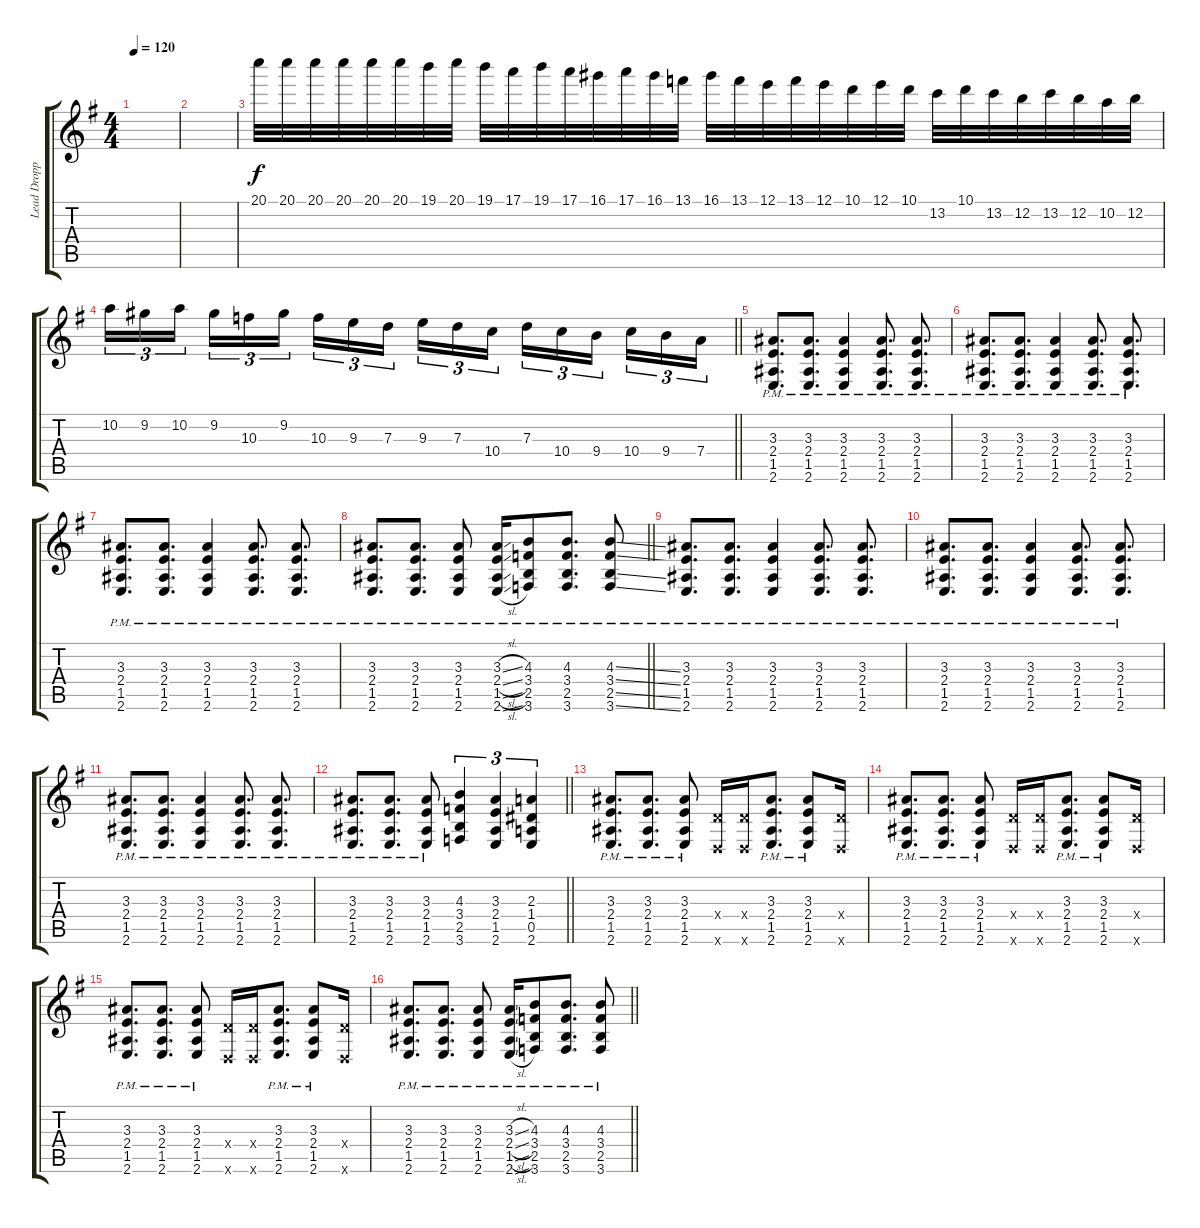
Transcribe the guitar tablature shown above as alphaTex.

\track ("Lead Dropped D " "Lead Dropp") {instrument distortionguitar}
\staff {score tabs}
\tuning (E4 B3 G3 D3 A2 D2) {hide}
\ts (4 4)
\tempo 120
\clef g2
\ks eminor
|
|
20.1.32 20.1.32 20.1.32 20.1.32 20.1.32 20.1.32 19.1.32 20.1.32 19.1.32 17.1.32 19.1.32 17.1.32 16.1.32 17.1.32 16.1.32 13.1.32 16.1.32 13.1.32 12.1.32 13.1.32 12.1.32 10.1.32 12.1.32 10.1.32 13.2.32 10.1.32 13.2.32 12.2.32 13.2.32 12.2.32 10.2.32 12.2.32 |
\barLineRight lightlight
10.2.16{tu (3 2)} 9.2.16{tu (3 2)} 10.2.16{tu (3 2) beam splitsecondary} 9.2.16{tu (3 2)} 10.3.16{tu (3 2)} 9.2.16{tu (3 2)} 10.3.16{tu (3 2)} 9.3.16{tu (3 2)} 7.3.16{tu (3 2) beam splitsecondary} 9.3.16{tu (3 2)} 7.3.16{tu (3 2)} 10.4.16{tu (3 2)} 7.3.16{tu (3 2)} 10.4.16{tu (3 2)} 9.4.16{tu (3 2) beam splitsecondary} 10.4.16{tu (3 2)} 9.4.16{tu (3 2)} 7.4.16{tu (3 2)} |
\section ("" "")
(3.3{pm} 2.4{pm} 1.5{pm} 2.6{pm}).8{d} (3.3{pm} 2.4{pm} 1.5{pm} 2.6{pm}).8{d} (3.3{pm} 2.4{pm} 1.5{pm} 2.6{pm}).4 (3.3{pm} 2.4{pm} 1.5{pm} 2.6{pm}).8{d} (3.3{pm} 2.4{pm} 1.5{pm} 2.6{pm}).8{d} |
(3.3{pm} 2.4{pm} 1.5{pm} 2.6{pm}).8{d} (3.3{pm} 2.4{pm} 1.5{pm} 2.6{pm}).8{d} (3.3{pm} 2.4{pm} 1.5{pm} 2.6{pm}).4 (3.3{pm} 2.4{pm} 1.5{pm} 2.6{pm}).8{d} (3.3{pm} 2.4{pm} 1.5{pm} 2.6{pm}).8{d} |
(3.3{pm} 2.4{pm} 1.5{pm} 2.6{pm}).8{d} (3.3{pm} 2.4{pm} 1.5{pm} 2.6{pm}).8{d} (3.3{pm} 2.4{pm} 1.5{pm} 2.6{pm}).4 (3.3{pm} 2.4{pm} 1.5{pm} 2.6{pm}).8{d} (3.3{pm} 2.4{pm} 1.5{pm} 2.6{pm}).8{d} |
\barLineRight lightlight
(3.3{pm} 2.4{pm} 1.5{pm} 2.6{pm}).8{d} (3.3{pm} 2.4{pm} 1.5{pm} 2.6{pm}).8{d} (3.3{pm} 2.4{pm} 1.5{pm} 2.6{pm}).8 (3.3{sl pm} 2.4{sl pm} 1.5{sl pm} 2.6{sl pm}).16 (4.3{pm} 3.4{pm} 2.5{pm} 3.6{pm}).8 (4.3{pm} 3.4{pm} 2.5{pm} 3.6{pm}).8{d} (4.3{ss pm} 3.4{ss pm} 2.5{ss pm} 3.6{ss pm}).8 |
(3.3{pm} 2.4{pm} 1.5{pm} 2.6{pm}).8{d} (3.3{pm} 2.4{pm} 1.5{pm} 2.6{pm}).8{d} (3.3{pm} 2.4{pm} 1.5{pm} 2.6{pm}).4 (3.3{pm} 2.4{pm} 1.5{pm} 2.6{pm}).8{d} (3.3{pm} 2.4{pm} 1.5{pm} 2.6{pm}).8{d} |
(3.3{pm} 2.4{pm} 1.5{pm} 2.6{pm}).8{d} (3.3{pm} 2.4{pm} 1.5{pm} 2.6{pm}).8{d} (3.3{pm} 2.4{pm} 1.5{pm} 2.6{pm}).4 (3.3{pm} 2.4{pm} 1.5{pm} 2.6{pm}).8{d} (3.3{pm} 2.4{pm} 1.5{pm} 2.6{pm}).8{d} |
(3.3{pm} 2.4{pm} 1.5{pm} 2.6{pm}).8{d} (3.3{pm} 2.4{pm} 1.5{pm} 2.6{pm}).8{d} (3.3{pm} 2.4{pm} 1.5{pm} 2.6{pm}).4 (3.3{pm} 2.4{pm} 1.5{pm} 2.6{pm}).8{d} (3.3{pm} 2.4{pm} 1.5{pm} 2.6{pm}).8{d} |
\barLineRight lightlight
(3.3{pm} 2.4{pm} 1.5{pm} 2.6{pm}).8{d} (3.3{pm} 2.4{pm} 1.5{pm} 2.6{pm}).8{d} (3.3{pm} 2.4{pm} 1.5{pm} 2.6{pm}).8 (4.3 3.4 2.5 3.6).4{tu (3 2)} (3.3 2.4 1.5 2.6).4{tu (3 2)} (2.3 1.4 0.5 2.6).4{tu (3 2)} |
\section ("" "")
(3.3{pm} 2.4{pm} 1.5{pm} 2.6{pm}).8{d} (3.3{pm} 2.4{pm} 1.5{pm} 2.6{pm}).8{d} (3.3{pm} 2.4{pm} 1.5{pm} 2.6{pm}).8 (0.4{x} 0.6{x}).16 (0.4{x} 0.6{x}).16 (3.3{pm} 2.4{pm} 1.5{pm} 2.6{pm}).8{d} (3.3{pm} 2.4{pm} 1.5{pm} 2.6{pm}).8 (0.4{x} 0.6{x}).16 |
(3.3{pm} 2.4{pm} 1.5{pm} 2.6{pm}).8{d} (3.3{pm} 2.4{pm} 1.5{pm} 2.6{pm}).8{d} (3.3{pm} 2.4{pm} 1.5{pm} 2.6{pm}).8 (0.4{x} 0.6{x}).16 (0.4{x} 0.6{x}).16 (3.3{pm} 2.4{pm} 1.5{pm} 2.6{pm}).8{d} (3.3{pm} 2.4{pm} 1.5{pm} 2.6{pm}).8 (0.4{x} 0.6{x}).16 |
(3.3{pm} 2.4{pm} 1.5{pm} 2.6{pm}).8{d} (3.3{pm} 2.4{pm} 1.5{pm} 2.6{pm}).8{d} (3.3{pm} 2.4{pm} 1.5{pm} 2.6{pm}).8 (0.4{x} 0.6{x}).16 (0.4{x} 0.6{x}).16 (3.3{pm} 2.4{pm} 1.5{pm} 2.6{pm}).8{d} (3.3{pm} 2.4{pm} 1.5{pm} 2.6{pm}).8 (0.4{x} 0.6{x}).16 |
\barLineRight lightlight
(3.3{pm} 2.4{pm} 1.5{pm} 2.6{pm}).8{d} (3.3{pm} 2.4{pm} 1.5{pm} 2.6{pm}).8{d} (3.3{pm} 2.4{pm} 1.5{pm} 2.6{pm}).8 (3.3{sl pm} 2.4{sl pm} 1.5{sl pm} 2.6{sl pm}).16 (4.3{pm} 3.4{pm} 2.5{pm} 3.6{pm}).8 (4.3{pm} 3.4{pm} 2.5{pm} 3.6{pm}).8{d} (4.3{ss pm} 3.4{ss pm} 2.5{ss pm} 3.6{ss pm}).8
